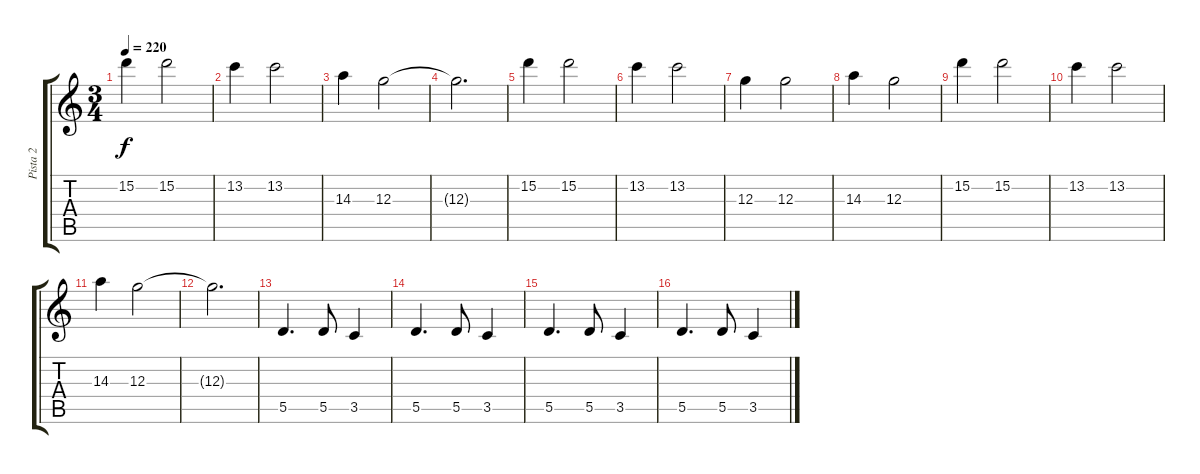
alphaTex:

\track ("Pista 2" "Pista 2") {instrument overdrivenguitar}
\staff {score tabs}
\tuning (E4 B3 G3 D3 A2 E2) {hide}
\ts (3 4)
\tempo 220
\clef g2
\ks c
15.2.4{dy f} 15.2.2 |
13.2.4 13.2.2 |
14.3.4 12.3.2 |
12.3{t}.2{d} |
15.2.4 15.2.2 |
13.2.4 13.2.2 |
12.3.4 12.3.2 |
14.3.4 12.3.2 |
15.2.4 15.2.2 |
13.2.4 13.2.2 |
14.3.4 12.3.2 |
12.3{t}.2{d} |
5.5.4{d} 5.5.8 3.5.4 |
5.5.4{d} 5.5.8 3.5.4 |
5.5.4{d} 5.5.8 3.5.4 |
5.5.4{d} 5.5.8 3.5.4
